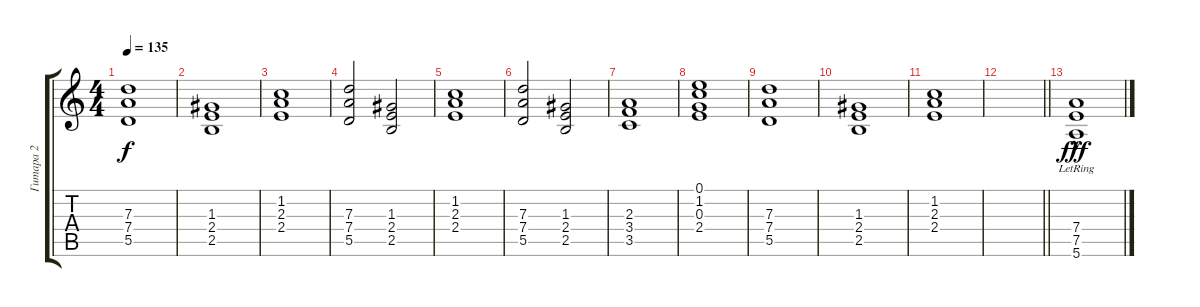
\track ("Гитара 2" "Гитара 2") {instrument distortionguitar}
\staff {score tabs}
\tuning (E4 B3 G3 D3 A2 E2) {hide}
\ts (4 4)
\tempo 135
\clef g2
\ks c
(7.3 7.4 5.5).1{dy f} |
(1.3 2.4 2.5).1 |
(1.2 2.3 2.4).1 |
(7.3 7.4 5.5).2 (1.3 2.4 2.5).2 |
(1.2 2.3 2.4).1 |
(7.3 7.4 5.5).2 (1.3 2.4 2.5).2 |
(2.3 3.4 3.5).1 |
(0.1 1.2 0.3 2.4).1 |
(7.3 7.4 5.5).1 |
(1.3 2.4 2.5).1 |
(1.2 2.3 2.4).1 |
\barLineRight lightlight
|
(7.4 7.5 5.6{hac lr}).1{dy fff}
